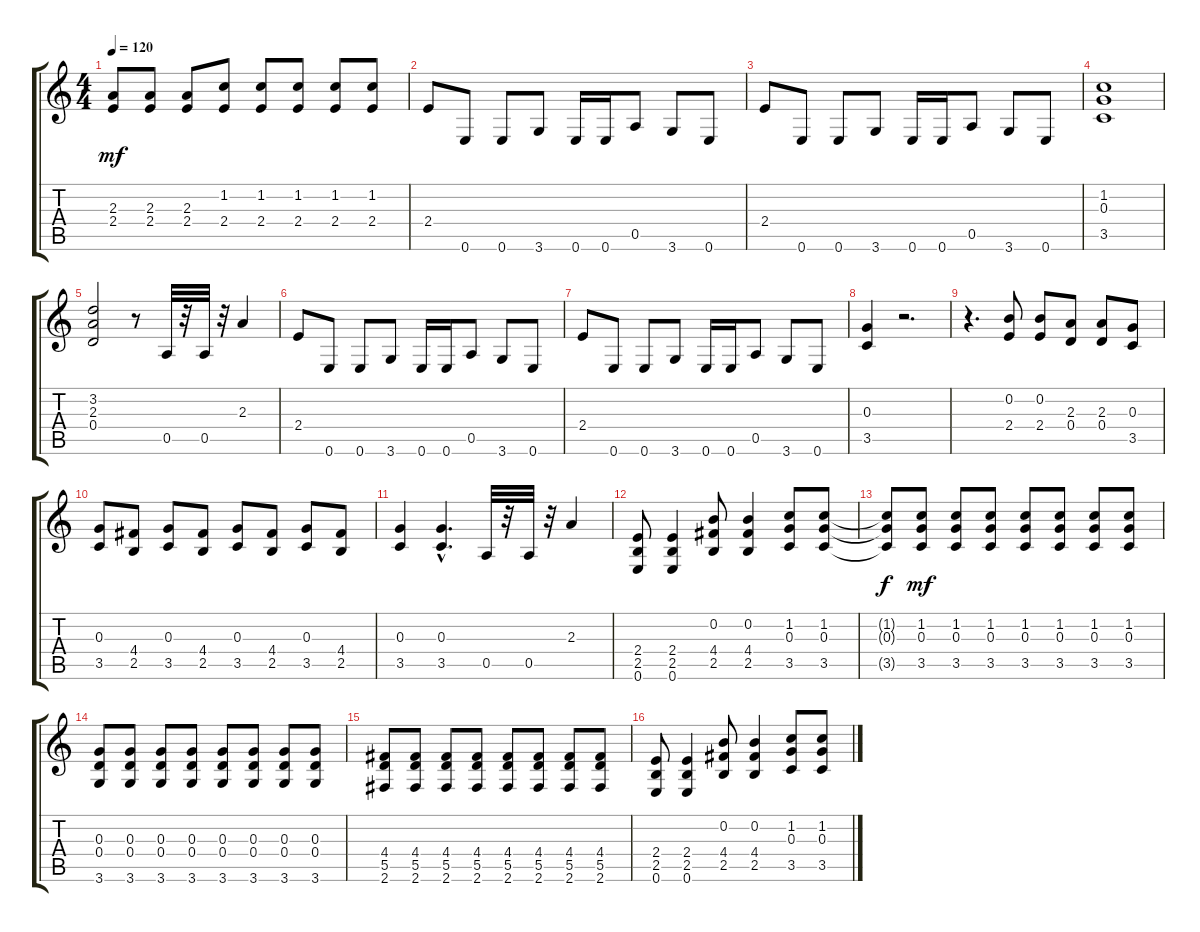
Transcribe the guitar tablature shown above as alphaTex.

\track "" {instrument distortionguitar}
\staff {score tabs}
\tuning (E4 B3 G3 D3 A2 E2) {hide}
\ts (4 4)
\tempo 120
\clef g2
\ks c
(2.3 2.4).8{dy mf} (2.3 2.4).8 (2.3 2.4).8 (1.2 2.4).8 (1.2 2.4).8 (1.2 2.4).8 (1.2 2.4).8 (1.2 2.4).8 |
2.4.8 0.6.8 0.6.8 3.6.8 0.6.16 0.6.16 0.5.8 3.6.8 0.6.8 |
2.4.8 0.6.8 0.6.8 3.6.8 0.6.16 0.6.16 0.5.8 3.6.8 0.6.8 |
(1.2 0.3 3.5).1 |
(3.2 2.3 0.4).2 r.8 0.5.32 r.32 0.5.32 r.32 2.3.4 |
2.4.8 0.6.8 0.6.8 3.6.8 0.6.16 0.6.16 0.5.8 3.6.8 0.6.8 |
2.4.8 0.6.8 0.6.8 3.6.8 0.6.16 0.6.16 0.5.8 3.6.8 0.6.8 |
(0.3 3.5).4 r.2{d} |
r.4{d} (0.2 2.4).8 (0.2 2.4).8 (2.3 0.4).8 (2.3 0.4).8 (0.3 3.5).8 |
(0.3 3.5).8 (4.4 2.5).8 (0.3 3.5).8 (4.4 2.5).8 (0.3 3.5).8 (4.4 2.5).8 (0.3 3.5).8 (4.4 2.5).8 |
(0.3 3.5).4 (0.3{hac} 3.5{hac}).4{d} 0.5.32 r.32 0.5.32 r.32 2.3.4 |
(2.4 2.5 0.6).8 (2.4 2.5 0.6).4 (0.2 4.4 2.5).8 (0.2 4.4 2.5).4 (1.2 0.3 3.5).8 (1.2 0.3 3.5).8 |
(1.2{t} 0.3{t} 3.5{t}).8{dy f} (1.2 0.3 3.5).8{dy mf} (1.2 0.3 3.5).8 (1.2 0.3 3.5).8 (1.2 0.3 3.5).8 (1.2 0.3 3.5).8 (1.2 0.3 3.5).8 (1.2 0.3 3.5).8 |
(0.3 0.4 3.6).8 (0.3 0.4 3.6).8 (0.3 0.4 3.6).8 (0.3 0.4 3.6).8 (0.3 0.4 3.6).8 (0.3 0.4 3.6).8 (0.3 0.4 3.6).8 (0.3 0.4 3.6).8 |
(4.4 5.5 2.6).8 (4.4 5.5 2.6).8 (4.4 5.5 2.6).8 (4.4 5.5 2.6).8 (4.4 5.5 2.6).8 (4.4 5.5 2.6).8 (4.4 5.5 2.6).8 (4.4 5.5 2.6).8 |
(2.4 2.5 0.6).8 (2.4 2.5 0.6).4 (0.2 4.4 2.5).8 (0.2 4.4 2.5).4 (1.2 0.3 3.5).8 (1.2 0.3 3.5).8
